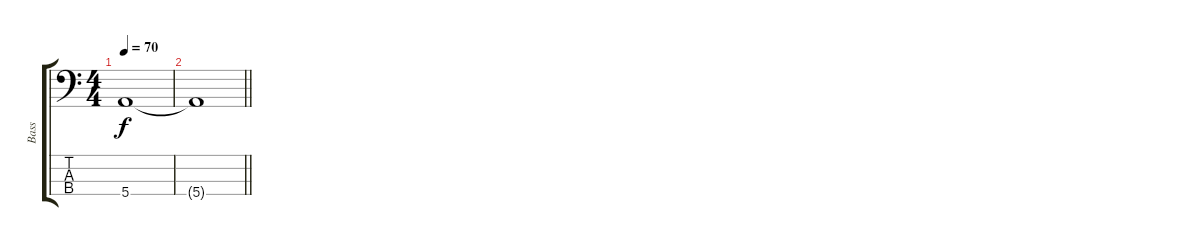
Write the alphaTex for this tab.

\track ("Bass" "Bass") {instrument electricbassfinger}
\staff {score tabs}
\tuning (G2 D2 A1 E1) {hide}
\ts (4 4)
\tempo 70
\clef f4
\ks c
5.4{t}.1{dy f} |
\barLineRight lightlight
5.4{t}.1
